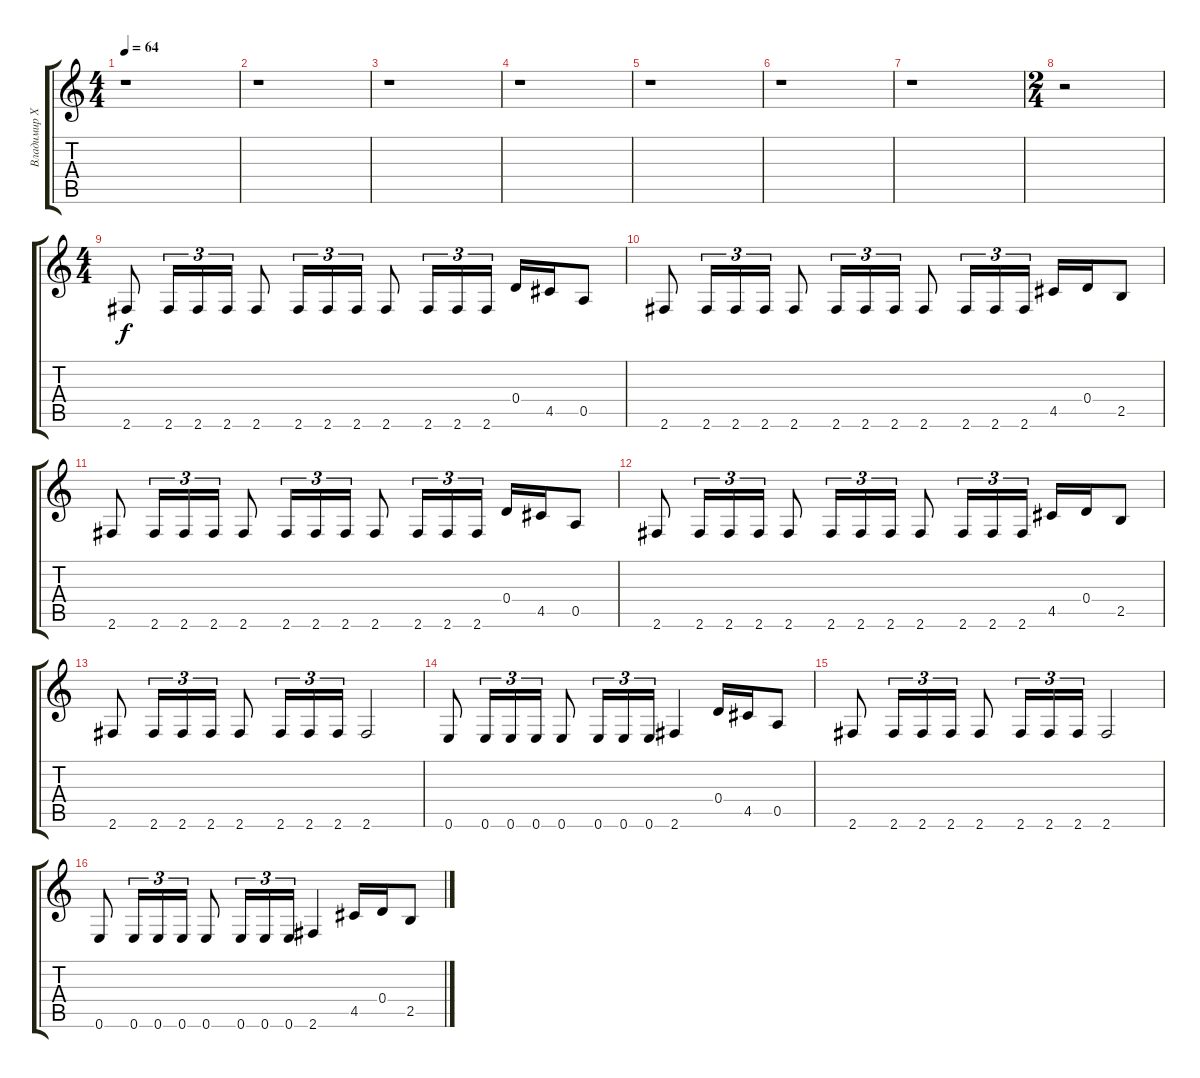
\track ("Владимир Холстинин" "Владимир Х") {instrument overdrivenguitar}
\staff {score tabs}
\tuning (E4 B3 G3 D3 A2 E2) {hide}
\ts (4 4)
\tempo 64
\clef g2
\ks c
r.1{dy f instrument overdrivenguitar} |
r.1 |
r.1 |
r.1 |
r.1 |
r.1 |
r.1 |
\ts (2 4)
r.2 |
\ts (4 4)
2.6.8{volume 8 balance 0 instrument overdrivenguitar} 2.6.16{tu (3 2)} 2.6.16{tu (3 2)} 2.6.16{tu (3 2)} 2.6.8 2.6.16{tu (3 2)} 2.6.16{tu (3 2)} 2.6.16{tu (3 2)} 2.6.8 2.6.16{tu (3 2)} 2.6.16{tu (3 2)} 2.6.16{tu (3 2)} 0.4.16 4.5.16 0.5.8 |
2.6.8 2.6.16{tu (3 2)} 2.6.16{tu (3 2)} 2.6.16{tu (3 2)} 2.6.8 2.6.16{tu (3 2)} 2.6.16{tu (3 2)} 2.6.16{tu (3 2)} 2.6.8 2.6.16{tu (3 2)} 2.6.16{tu (3 2)} 2.6.16{tu (3 2)} 4.5.16 0.4.16 2.5.8 |
2.6.8 2.6.16{tu (3 2)} 2.6.16{tu (3 2)} 2.6.16{tu (3 2)} 2.6.8 2.6.16{tu (3 2)} 2.6.16{tu (3 2)} 2.6.16{tu (3 2)} 2.6.8 2.6.16{tu (3 2)} 2.6.16{tu (3 2)} 2.6.16{tu (3 2)} 0.4.16 4.5.16 0.5.8 |
2.6.8 2.6.16{tu (3 2)} 2.6.16{tu (3 2)} 2.6.16{tu (3 2)} 2.6.8 2.6.16{tu (3 2)} 2.6.16{tu (3 2)} 2.6.16{tu (3 2)} 2.6.8 2.6.16{tu (3 2)} 2.6.16{tu (3 2)} 2.6.16{tu (3 2)} 4.5.16 0.4.16 2.5.8 |
2.6.8 2.6.16{tu (3 2)} 2.6.16{tu (3 2)} 2.6.16{tu (3 2)} 2.6.8 2.6.16{tu (3 2)} 2.6.16{tu (3 2)} 2.6.16{tu (3 2)} 2.6.2 |
0.6.8 0.6.16{tu (3 2)} 0.6.16{tu (3 2)} 0.6.16{tu (3 2)} 0.6.8 0.6.16{tu (3 2)} 0.6.16{tu (3 2)} 0.6.16{tu (3 2)} 2.6.4 0.4.16 4.5.16 0.5.8 |
2.6.8 2.6.16{tu (3 2)} 2.6.16{tu (3 2)} 2.6.16{tu (3 2)} 2.6.8 2.6.16{tu (3 2)} 2.6.16{tu (3 2)} 2.6.16{tu (3 2)} 2.6.2 |
0.6.8 0.6.16{tu (3 2)} 0.6.16{tu (3 2)} 0.6.16{tu (3 2)} 0.6.8 0.6.16{tu (3 2)} 0.6.16{tu (3 2)} 0.6.16{tu (3 2)} 2.6.4 4.5.16 0.4.16 2.5.8
